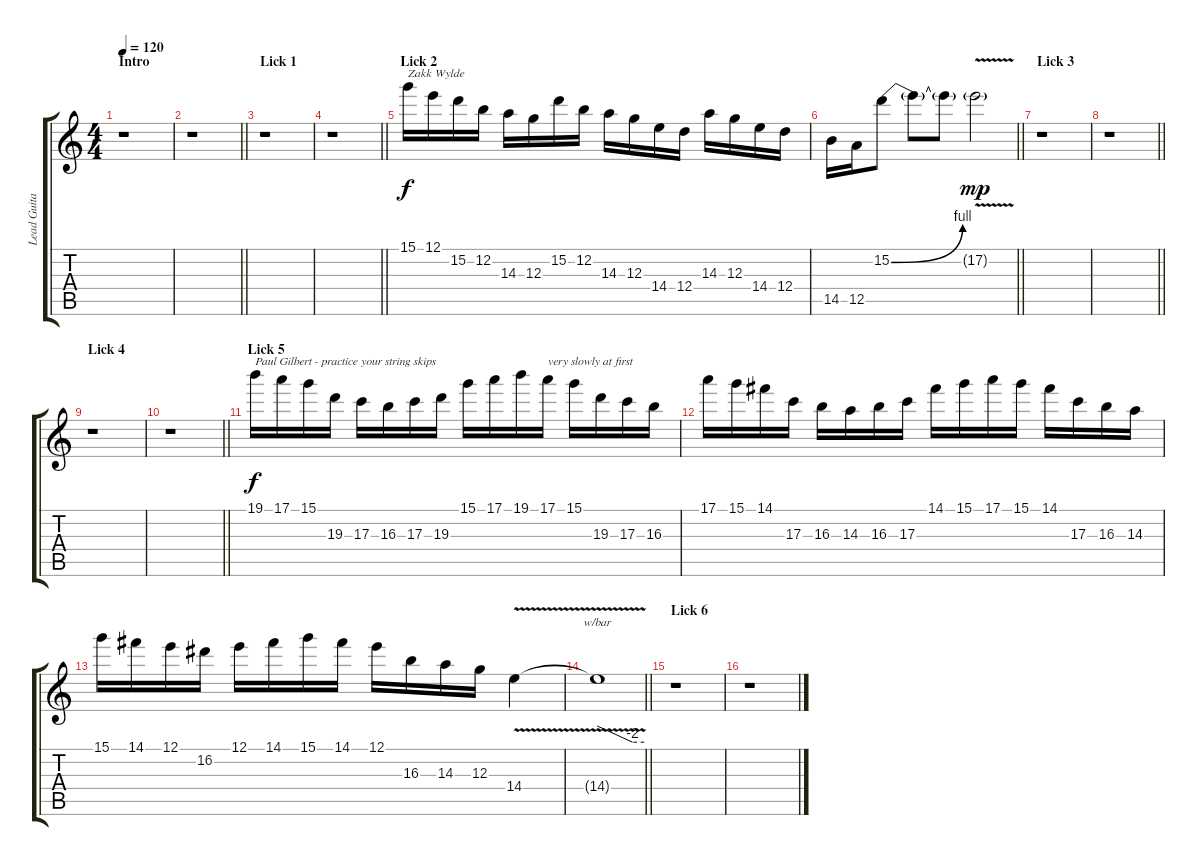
\track ("Lead Guitar 2" "Lead Guita") {instrument overdrivenguitar}
\staff {score tabs}
\tuning (E4 B3 G3 D3 A2 E2) {hide}
\ts (4 4)
\section ("" "Intro")
\tempo 120
\clef g2
\ks c
r.1{dy f instrument overdrivenguitar} |
\barLineRight lightlight
r.1 |
\section ("" "Lick 1")
r.1 |
\barLineRight lightlight
r.1 |
\section ("" "Lick 2")
15.1.16{txt "Zakk Wylde"} 12.1.16 15.2.16 12.2.16 14.3.16 12.3.16 15.2.16 12.2.16 14.3.16 12.3.16 14.4.16 12.4.16 14.3.16 12.3.16 14.4.16 12.4.16 |
\barLineRight lightlight
14.5.16 12.5.16 15.2{be (bend 0 0 60 4)}.8 15.2{t}.8 15.2{t}.8 17.2{v g}.2{dy mp} |
\section ("" "Lick 3")
r.1 |
\barLineRight lightlight
r.1 |
\section ("" "Lick 4")
r.1 |
\barLineRight lightlight
r.1 |
\section ("" "Lick 5")
19.1.16{txt "Paul Gilbert - practice your string skips " dy f} 17.1.16 15.1.16 19.3.16 17.3.16 16.3.16 17.3.16 19.3.16 15.1.16 17.1.16 19.1.16 17.1.16{txt "very slowly at first"} 15.1.16 19.3.16 17.3.16 16.3.16 |
17.1.16 15.1.16 14.1.16 17.3.16 16.3.16 14.3.16 16.3.16 17.3.16 14.1.16 15.1.16 17.1.16 15.1.16 14.1.16 17.3.16 16.3.16 14.3.16 |
15.1.16 14.1.16 12.1.16 16.2.16 12.1.16 14.1.16 15.1.16 14.1.16 12.1.16 16.3.16 14.3.16 12.3.16 14.4{v}.4 |
\barLineRight lightlight
14.4{t}.1{tbe (custom default 0 0 45 -8 60 -8)} |
\section ("" "Lick 6")
r.1 |
r.1
